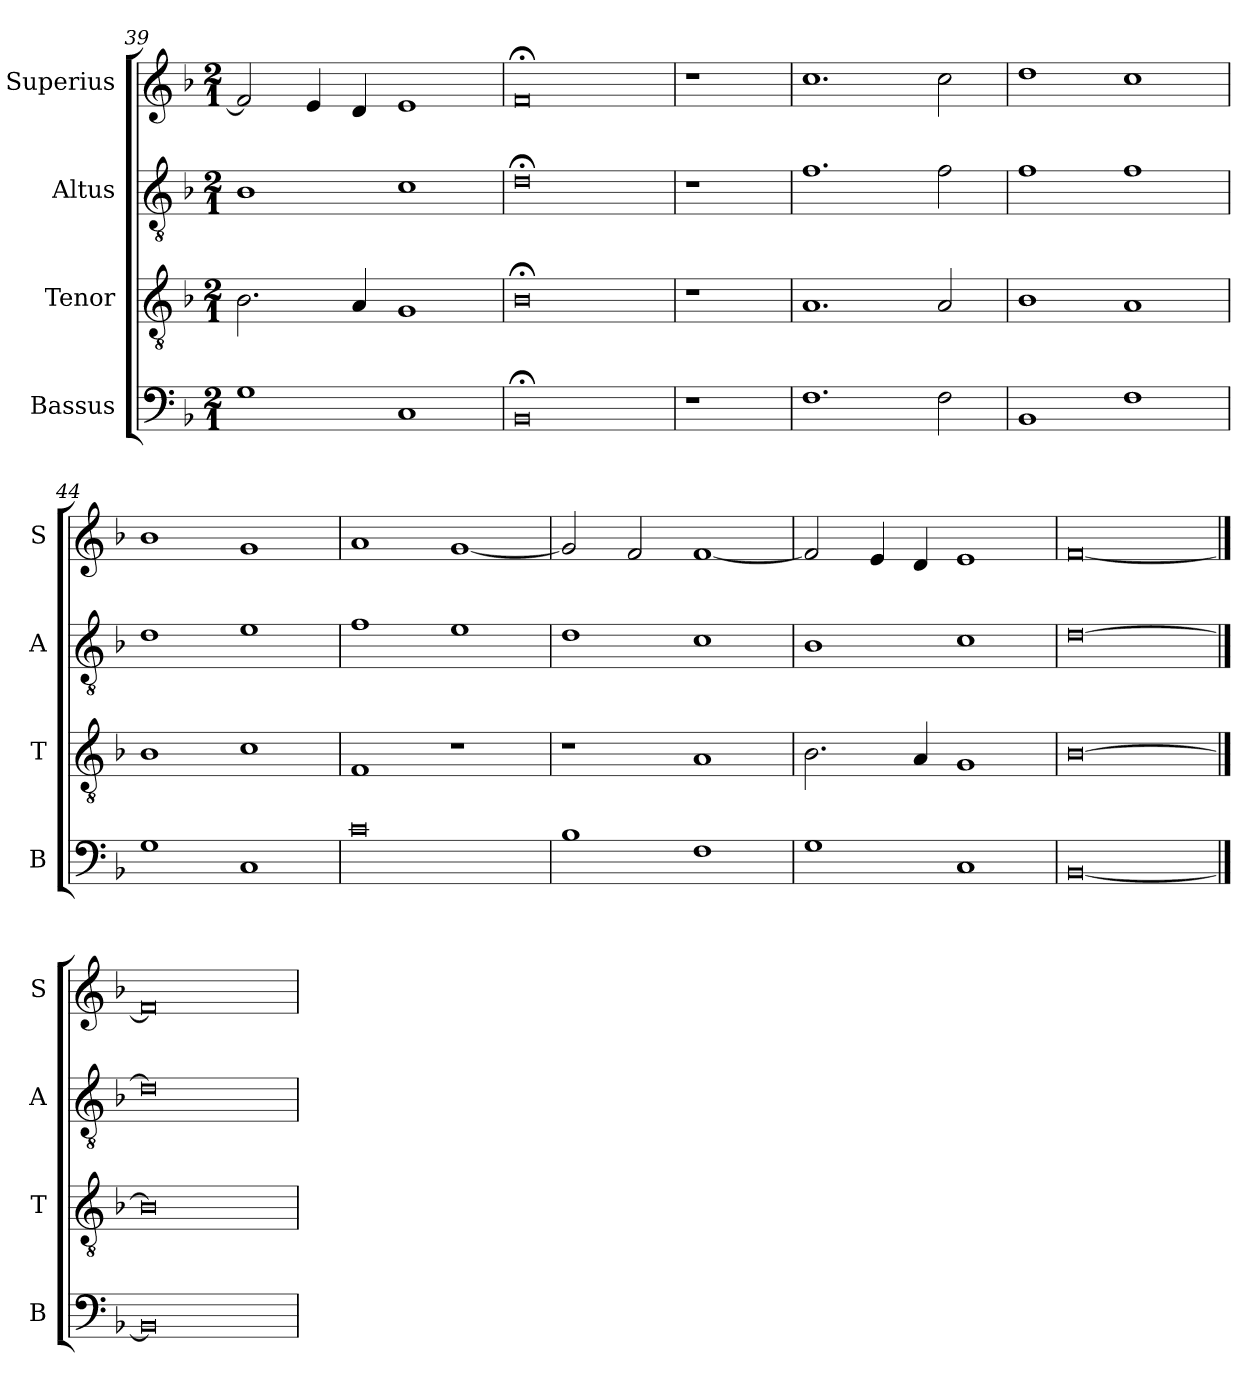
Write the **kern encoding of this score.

**kern	**kern	**kern	**kern
*part4	*part3	*part2	*part1
*staff4	*staff3	*staff2	*staff1
*I"Bassus	*I"Tenor	*I"Altus	*I"Superius
*I'B	*I'T	*I'A	*I'S
*clefF4	*clefGv2	*clefGv2	*clefG2
*k[b-]	*k[b-]	*k[b-]	*k[b-]
*F:	*F:	*F:	*F:
*M2/1	*M2/1	*M2/1	*M2/1
=39	=39	=39	=39
1G	2.B-	1B-	2f]
.	.	.	4e
.	4A	.	4d
1C	1G	1c	1e
=40	=40	=40	=40
0BB-;<	0B-;<	0d;<	0f;<
=41	=41	=41	=41
1r	1r	1r	1r
=42	=42	=42	=42
1.F	1.A	1.f	1.cc
2F	2A	2f	2cc
=43	=43	=43	=43
1BB-	1B-	1f	1dd
1F	1A	1f	1cc
=44	=44	=44	=44
1G	1B-	1d	1b-
1C	1c	1e	1g
=45	=45	=45	=45
0c	1F	1f	1a
.	1r	1e	[1g
=46	=46	=46	=46
1B-	1r	1d	2g]
.	.	.	2f
1F	1A	1c	[1f
=47	=47	=47	=47
1G	2.B-	1B-	2f]
.	.	.	4e
.	4A	.	4d
1C	1G	1c	1e
=48	=48	=48	=48
[0BB-	[0B-	[0d	[0f
==49	==49	==49	==49
0BB-]	0B-]	0d]	0f]
=	=	=	=
*-	*-	*-	*-
